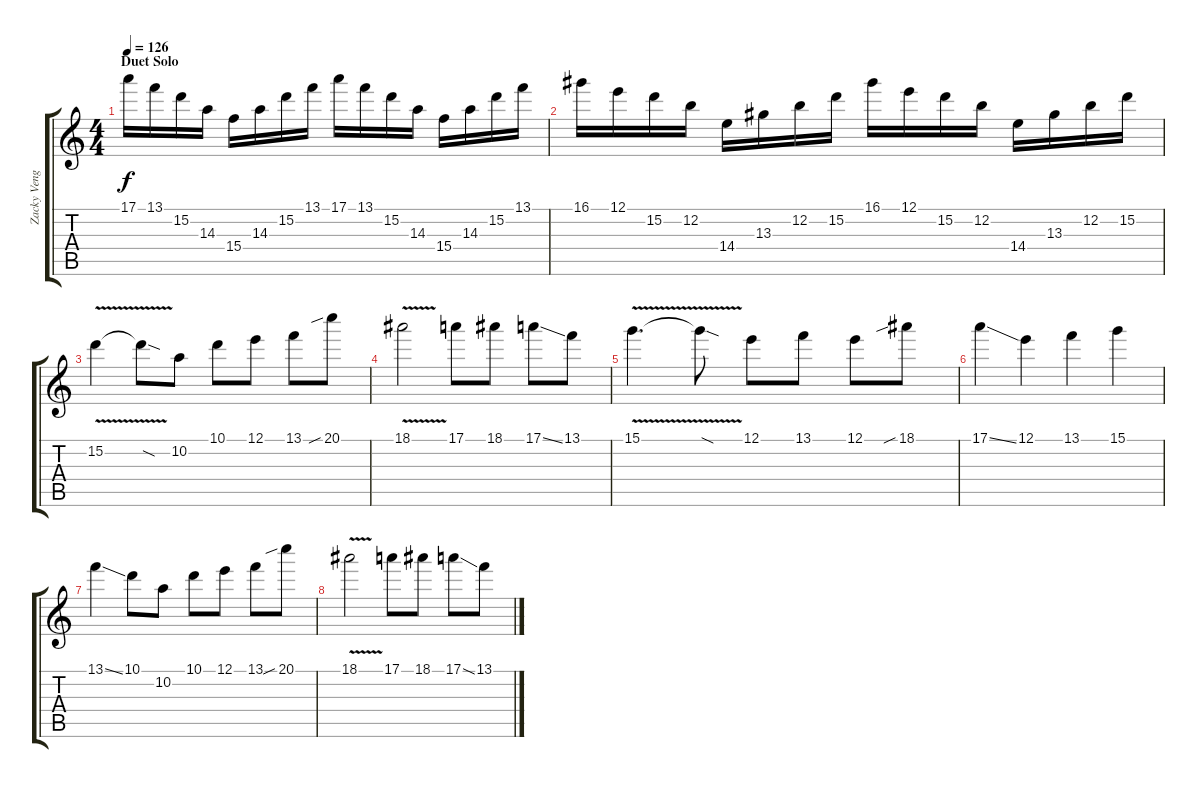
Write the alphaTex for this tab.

\track ("Zacky Vengeance" "Zacky Veng") {instrument distortionguitar}
\staff {score tabs}
\tuning (E4 B3 G3 D3 A2 D2) {hide}
\ts (4 4)
\section ("" "Duet Solo")
\tempo 126
\clef g2
\ks c
17.1.16{dy f} 13.1.16 15.2.16 14.3.16 15.4.16 14.3.16 15.2.16 13.1.16 17.1.16 13.1.16 15.2.16 14.3.16 15.4.16 14.3.16 15.2.16 13.1.16 |
16.1.16 12.1.16 15.2.16 12.2.16 14.4.16 13.3.16 12.2.16 15.2.16 16.1.16 12.1.16 15.2.16 12.2.16 14.4.16 13.3.16 12.2.16 15.2.16 |
15.2{v}.4 15.2{sod t}.8 10.2.8 10.1.8 12.1.8 13.1.8 20.1{sib}.8 |
18.1{v}.2 17.1.8 18.1.8 17.1{ss}.8 13.1.8 |
15.1{v}.4{d} 15.1{sod t}.8 12.1.8 13.1.8 12.1.8 18.1{sib}.8 |
17.1{ss}.4 12.1.4 13.1.4 15.1.4 |
13.1{ss}.4 10.1.8 10.2.8 10.1.8 12.1.8 13.1.8 20.1{sib}.8 |
18.1{v}.2 17.1.8 18.1.8 17.1{ss}.8 13.1.8
